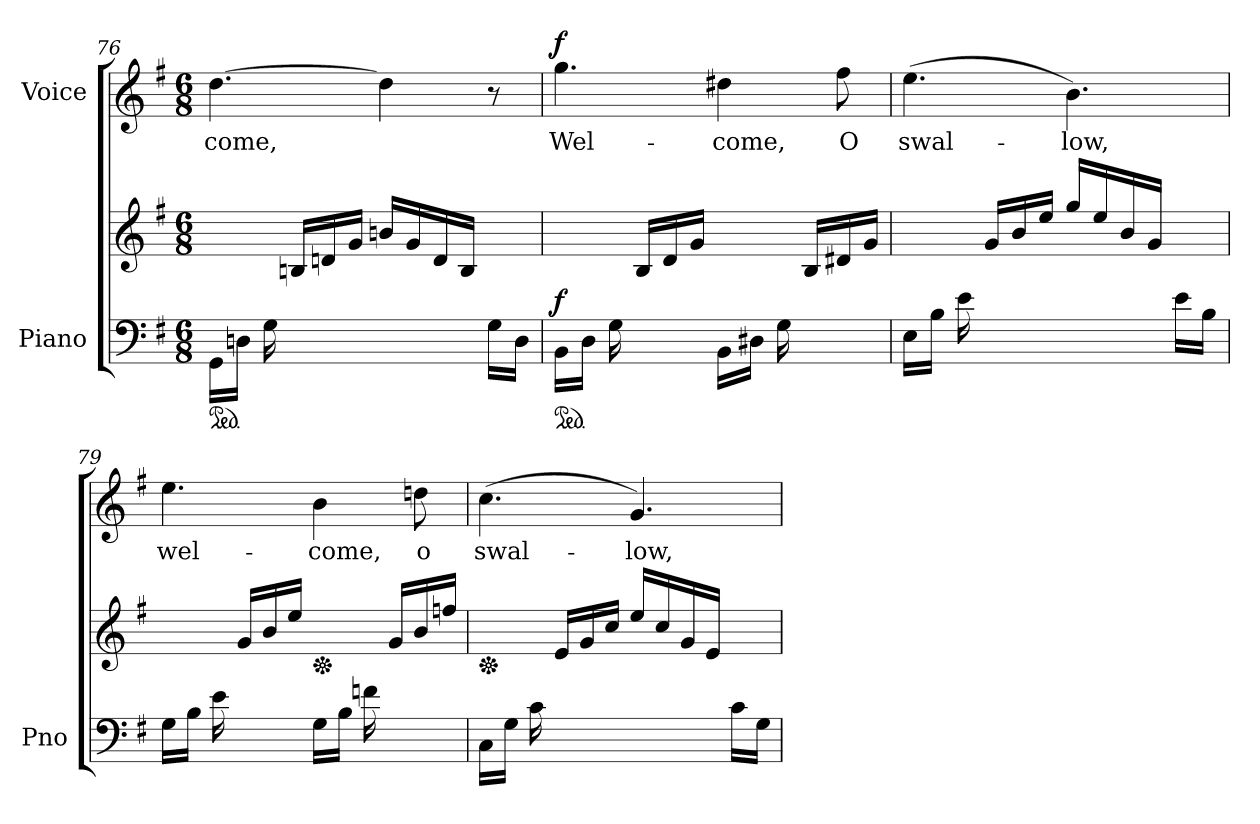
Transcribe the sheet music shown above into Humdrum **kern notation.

**kern	**kern	**dynam	**kern	**text	**dynam
*part2	*part2	*part2	*part1	*part1	*part1
*staff3	*staff2	*staff2/3	*staff1	*staff1	*staff1
*I"Piano	*	*	*I"Voice	*	*
*I'Pno	*	*	*	*	*
*clefF4	*clefG2	*	*clefG2	*	*
*k[f#]	*k[f#]	*	*k[f#]	*	*
*M6/8	*M6/8	*	*M6/8	*	*
*ped	*	*	*	*	*
=76	=76	=76	=76	=76	=76
*	*^	*	*	*	*
16GG\LL	2.ryy	8.ryy	.	[4.dd\	-come,	.
16Dn\JJ	.	.	.	.	.	.
16G\	.	.	.	.	.	.
4..ryy	.	16Bn/LL	.	.	.	.
.	.	16dn/	.	.	.	.
.	.	16g/JJ	.	.	.	.
.	.	16bn/LL	.	4dd\]	.	.
.	.	16g/	.	.	.	.
.	.	16d/	.	.	.	.
.	.	16B/JJ	.	.	.	.
16G\LL	.	8ryy	.	8r	.	.
16D\JJ	.	.	.	.	.	.
=77	=77	=77	=77	=77	=77	=77
*ped	*	*	*	*	*	*
!	!	!	!LO:DY:a=2	!	!	!LO:DY:a
(16BB\LL	2.ryy	8.ryy	f	4.gg\	Wel-	f
16D\JJ	.	.	.	.	.	.
16G\	.	.	.	.	.	.
8.ryy	.	16B/LL	.	.	.	.
.	.	16d/	.	.	.	.
.	.	16g/JJ)	.	.	.	.
(16BB\LL	.	8.ryy	.	4dd#X\	-come,	.
16D#X\JJ	.	.	.	.	.	.
16G\	.	.	.	.	.	.
8.ryy	.	16B/LL	.	.	.	.
.	.	16d#X/	.	8ff#\	O	.
.	.	16g/JJ)	.	.	.	.
=78	=78	=78	=78	=78	=78	=78
16E\LL	2.ryy	8.ryy	.	(4.ee\	swal-	.
16B\JJ	.	.	.	.	.	.
16e\	.	.	.	.	.	.
4..ryy	.	16g/LL	.	.	.	.
.	.	16b/	.	.	.	.
.	.	16ee/JJ	.	.	.	.
.	.	16gg/LL	.	4.b\)	-low,	.
.	.	16ee/	.	.	.	.
.	.	16b/	.	.	.	.
.	.	16g/JJ	.	.	.	.
16e\LL	.	8ryy	.	.	.	.
16B\JJ	.	.	.	.	.	.
=79	=79	=79	=79	=79	=79	=79
(16G\LL	2.ryy	8.ryy	.	4.ee\	wel-	.
16B\JJ	.	.	.	.	.	.
16e\	.	.	.	.	.	.
8.ryy	.	16g/LL	.	.	.	.
.	.	16b/	.	.	.	.
.	.	16ee/JJ)	.	.	.	.
*	*Xped	*	*	*	*	*
(16G\LL	.	8.ryy	.	4b\	-come,	.
16B\JJ	.	.	.	.	.	.
16fn\	.	.	.	.	.	.
8.ryy	.	16g/LL	.	.	.	.
.	.	16b/	.	8ddn\	o	.
.	.	16ffn/JJ)	.	.	.	.
=80	=80	=80	=80	=80	=80	=80
*	*Xped	*	*	*	*	*
16C\LL	2.ryy	8.ryy	.	(4.cc\	swal-	.
16G\JJ	.	.	.	.	.	.
16c\	.	.	.	.	.	.
4..ryy	.	16e/LL	.	.	.	.
.	.	16g/	.	.	.	.
.	.	16cc/JJ	.	.	.	.
.	.	16ee/LL	.	4.g/)	-low,	.
.	.	16cc/	.	.	.	.
.	.	16g/	.	.	.	.
.	.	16e/JJ	.	.	.	.
16c\LL	.	8ryy	.	.	.	.
16G\JJ	.	.	.	.	.	.
*	*v	*v	*	*	*	*
=	=	=	=	=	=
*-	*-	*-	*-	*-	*-
